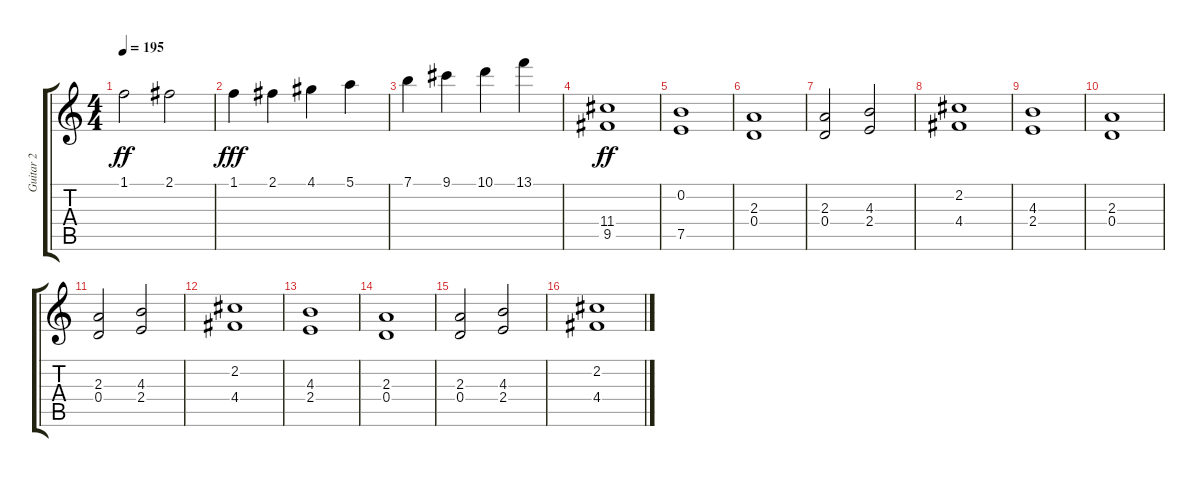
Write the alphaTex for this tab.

\track ("Guitar 2" "Guitar 2") {instrument overdrivenguitar}
\staff {score tabs}
\tuning (E4 B3 G3 D3 A2 E2) {hide}
\ts (4 4)
\tempo 195
\clef g2
\ks c
1.1.2{dy ff} 2.1.2 |
1.1.4{dy fff} 2.1.4 4.1.4 5.1.4 |
7.1.4 9.1.4 10.1.4 13.1.4 |
(11.4 9.5).1{dy ff} |
(0.2 7.5).1 |
(2.3 0.4).1 |
(2.3 0.4).2 (4.3 2.4).2 |
(2.2 4.4).1 |
(4.3 2.4).1 |
(2.3 0.4).1 |
(2.3 0.4).2 (4.3 2.4).2 |
(2.2 4.4).1 |
(4.3 2.4).1 |
(2.3 0.4).1 |
(2.3 0.4).2 (4.3 2.4).2 |
(2.2 4.4).1
